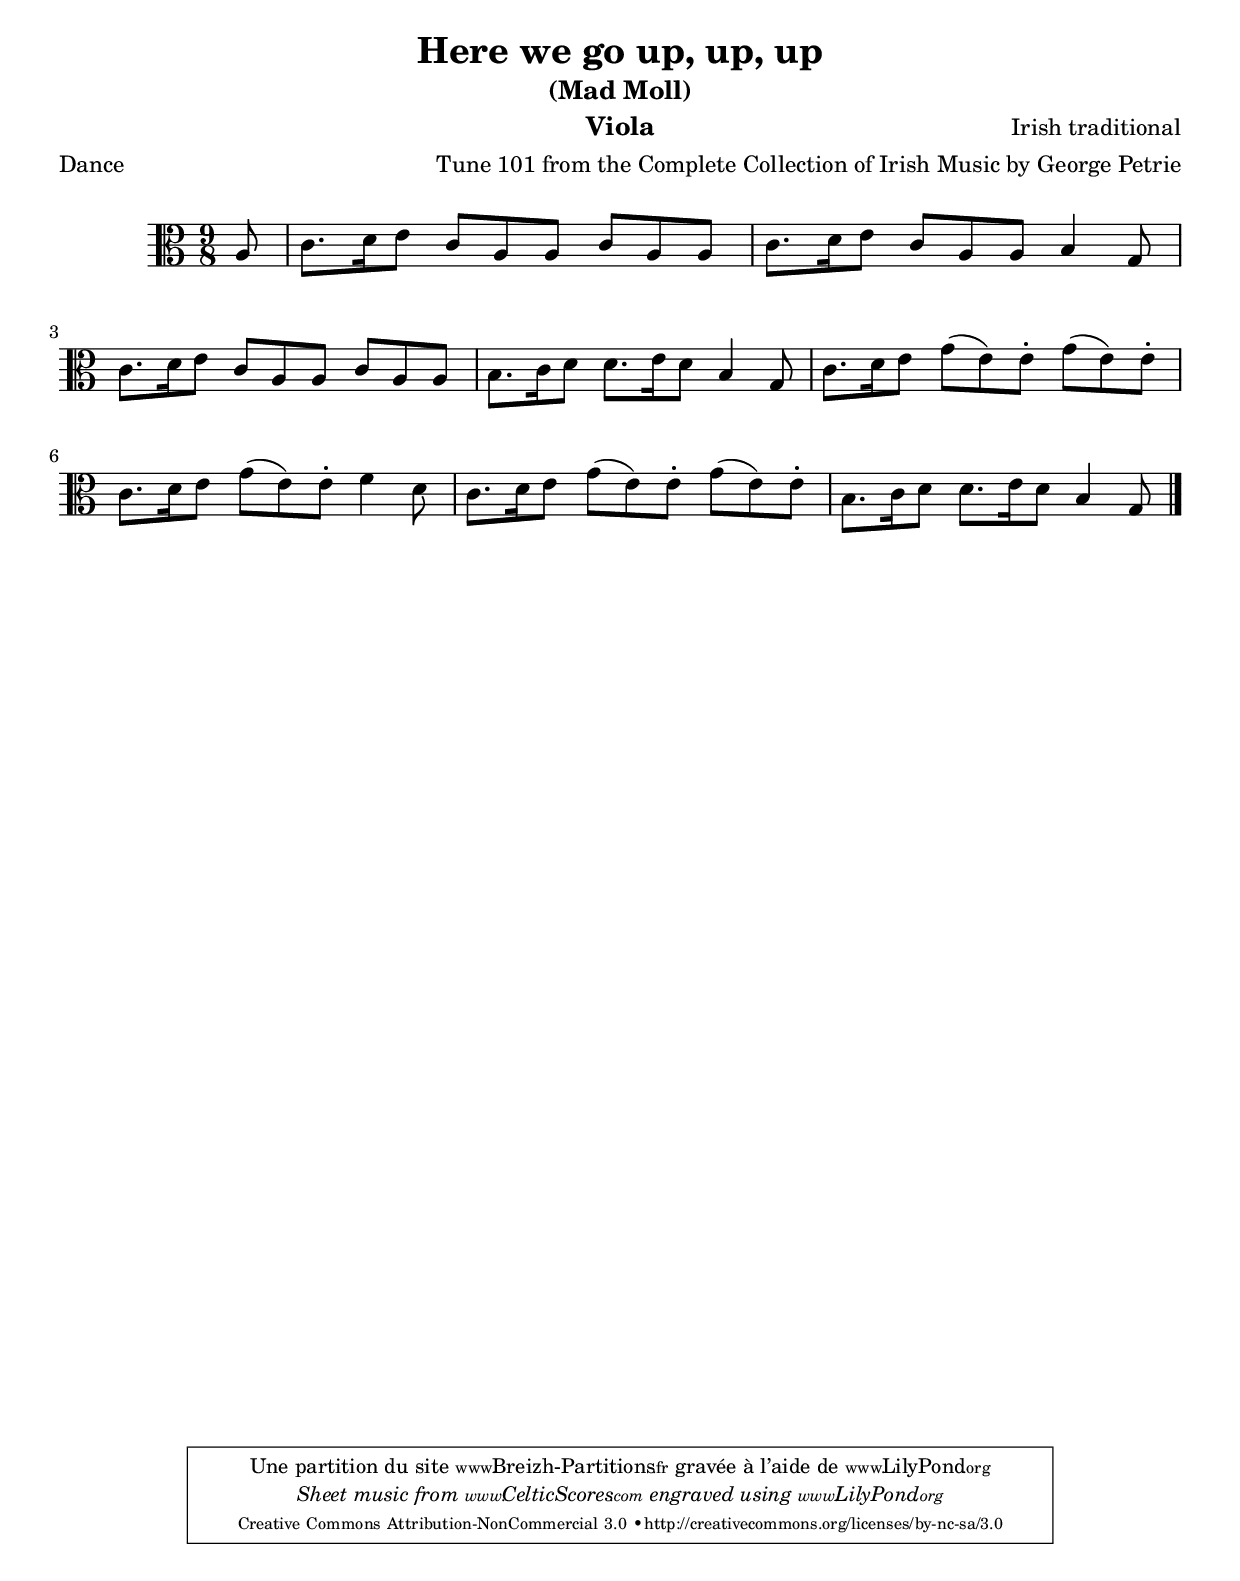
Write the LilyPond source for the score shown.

% Noted by George Petrie, LL.D., R.H.A. (1789−1866)
% Edited from the original manuscripts by Charles Villiers Standford (1902)
% Transcripted by Breizh Partitions (2012)

\version "2.12.3"

\paper {
	top-margin = 2 \cm
	bottom-margin = 2 \cm
}

\header {
title = "Here we go up, up, up"
meter = "Dance"
subtitle = "(Mad Moll)"
arranger = "Tune 101 from the Complete Collection of Irish Music by George Petrie"
instrument = "Viola"
composer = "Irish traditional"
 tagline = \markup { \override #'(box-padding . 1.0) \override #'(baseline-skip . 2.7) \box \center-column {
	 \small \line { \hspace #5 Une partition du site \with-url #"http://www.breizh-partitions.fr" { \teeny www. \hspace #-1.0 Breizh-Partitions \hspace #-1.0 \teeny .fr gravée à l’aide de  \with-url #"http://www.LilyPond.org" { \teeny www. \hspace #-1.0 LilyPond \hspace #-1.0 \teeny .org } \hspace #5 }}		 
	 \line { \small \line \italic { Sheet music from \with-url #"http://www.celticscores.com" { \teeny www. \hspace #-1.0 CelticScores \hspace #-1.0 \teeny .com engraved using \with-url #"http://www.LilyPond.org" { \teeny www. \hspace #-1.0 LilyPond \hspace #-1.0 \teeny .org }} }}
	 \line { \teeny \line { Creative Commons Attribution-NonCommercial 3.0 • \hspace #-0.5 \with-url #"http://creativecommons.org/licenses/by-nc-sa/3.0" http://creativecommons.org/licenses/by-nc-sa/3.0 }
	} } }
}


main = {
	\tempo 4. = 110
	\once \override Score.MetronomeMark #'transparent = ##t

	
	\partial 8 a8
	| 
	c'8. d'16 e'8 c'8 a a c' a a
	|
	c'8. d'16 e'8 c'8 a a b4 g8
	| 
	c'8. d'16 e'8 c'8 a a c' a a
	|
	b8. c'16 d'8 d'8. e'16 d'8 b4 g8
	|
	
	c'8. d'16 e'8 g'8 (e') e' \staccato g' (e') e'\staccato 
	|
	c'8. d'16 e'8 g'8 (e') e' \staccato f'4 d'8
	|
	c'8. d'16 e'8 g'8 (e') e' \staccato g' (e') e'\staccato 
	|
	b8. c'16 d'8 d'8. e'16 d'8 b4 g8
	
	\bar "|."
	
}



\score  {
\new Staff  <<
    \time 9/8  
    \clef alto
    \key c \major
    \set Staff.midiInstrument = "viola"
	\transpose a a{
    \main
}
>>

\layout  { }
\midi  { }
}
